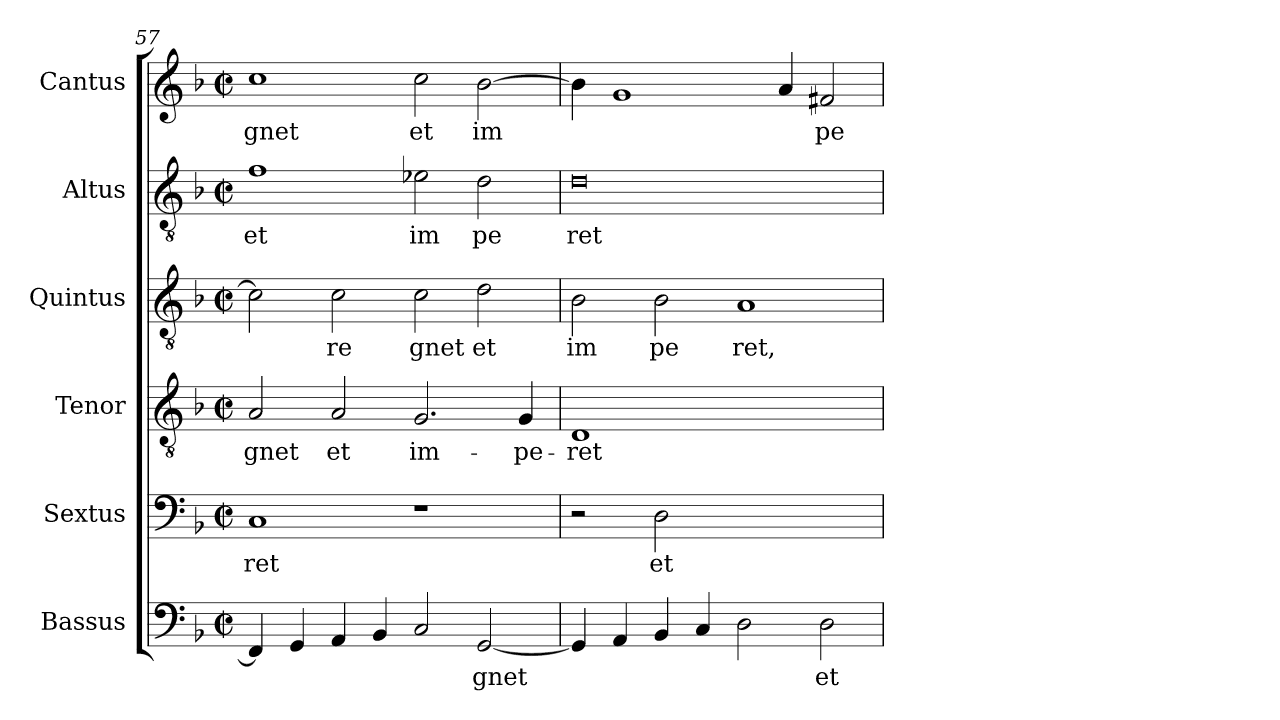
**kern	**text	**kern	**text	**kern	**text	**kern	**text	**kern	**text	**kern	**text
*part6	*part6	*part5	*part5	*part4	*part4	*part3	*part3	*part2	*part2	*part1	*part1
*staff6	*staff6	*staff5	*staff5	*staff4	*staff4	*staff3	*staff3	*staff2	*staff2	*staff1	*staff1
*I"Bassus	*	*I"Sextus	*	*I"Tenor	*	*I"Quintus	*	*I"Altus	*	*I"Cantus	*
!!LO:LB:g=z
*clefF4	*	*clefF4	*	*clefGv2	*	*clefGv2	*	*clefGv2	*	*clefG2	*
*k[b-]	*	*k[b-]	*	*k[b-]	*	*k[b-]	*	*k[b-]	*	*k[b-]	*
*F:	*	*F:	*	*F:	*	*F:	*	*F:	*	*F:	*
*M2/2	*	*M2/2	*	*M2/2	*	*M2/2	*	*M2/2	*	*M2/2	*
*met(c|)	*	*met(c|)	*	*met(c|)	*	*met(c|)	*	*met(c|)	*	*met(c|)	*
=57	=57	=57	=57	=57	=57	=57	=57	=57	=57	=57	=57
!	!	!	!LO:LY:b:cj	!	!LO:LY:b:cj	!	!	!	!LO:LY:b:cj	!	!LO:LY:b:cj
4FF/]	.	1C	ret	2A/	-gnet	2c\]	.	1f	et	1cc	-gnet
4GG/	.	.	.	.	.	.	.	.	.	.	.
!	!	!	!	!	!LO:LY:b:cj	!	!LO:LY:b:cj	!	!	!	!
4AA/	.	.	.	2A/	et	2c\	re	.	.	.	.
4BB-/	.	.	.	.	.	.	.	.	.	.	.
!	!	!	!	!	!LO:LY:b:cj	!	!LO:LY:b:cj	!	!LO:LY:b:cj	!	!LO:LY:b:cj
2C/	.	1r	.	2.G/	im-	2c\	gnet	2e-X\	im	2cc\	et
!	!LO:LY:b	!	!	!	!	!	!LO:LY:b:cj	!	!LO:LY:b:cj	!	!LO:LY:b
[<2GG/	gnet	.	.	.	.	2d\	et	2d\	pe	[>2b-\	im
!	!	!	!	!	!LO:LY:b:cj	!	!	!	!	!	!
.	.	.	.	4G/	-pe-	.	.	.	.	.	.
=58	=58	=58	=58	=58	=58	=58	=58	=58	=58	=58	=58
!	!	!	!	!	!LO:LY:b:cj	!	!LO:LY:b:cj	!LO:N:vis=0	!LO:LY:b:cj	!	!
4GG/]	.	2r	.	1D	-ret	2B-\	im	1d	ret	4b-\]	.
4AA/	.	.	.	.	.	.	.	.	.	1g	.
!	!	!	!LO:LY:b:cj	!	!	!	!LO:LY:b:cj	!	!	!	!
4BB-/	.	2D\	et	.	.	2B-\	pe	.	.	.	.
4C/	.	.	.	.	.	.	.	.	.	.	.
!	!	!	!	!	!	!	!LO:LY:b:cj	!	!	!	!
2D\	.	1ryy	.	1ryy	.	1A	ret,	1ryy	.	.	.
.	.	.	.	.	.	.	.	.	.	4a/	.
!	!LO:LY:b:cj	!	!	!	!	!	!	!	!	!	!LO:LY:b:cj
2D\	et	.	.	.	.	.	.	.	.	2f#/	pe
=	=	=	=	=	=	=	=	=	=	=	=
*-	*-	*-	*-	*-	*-	*-	*-	*-	*-	*-	*-
